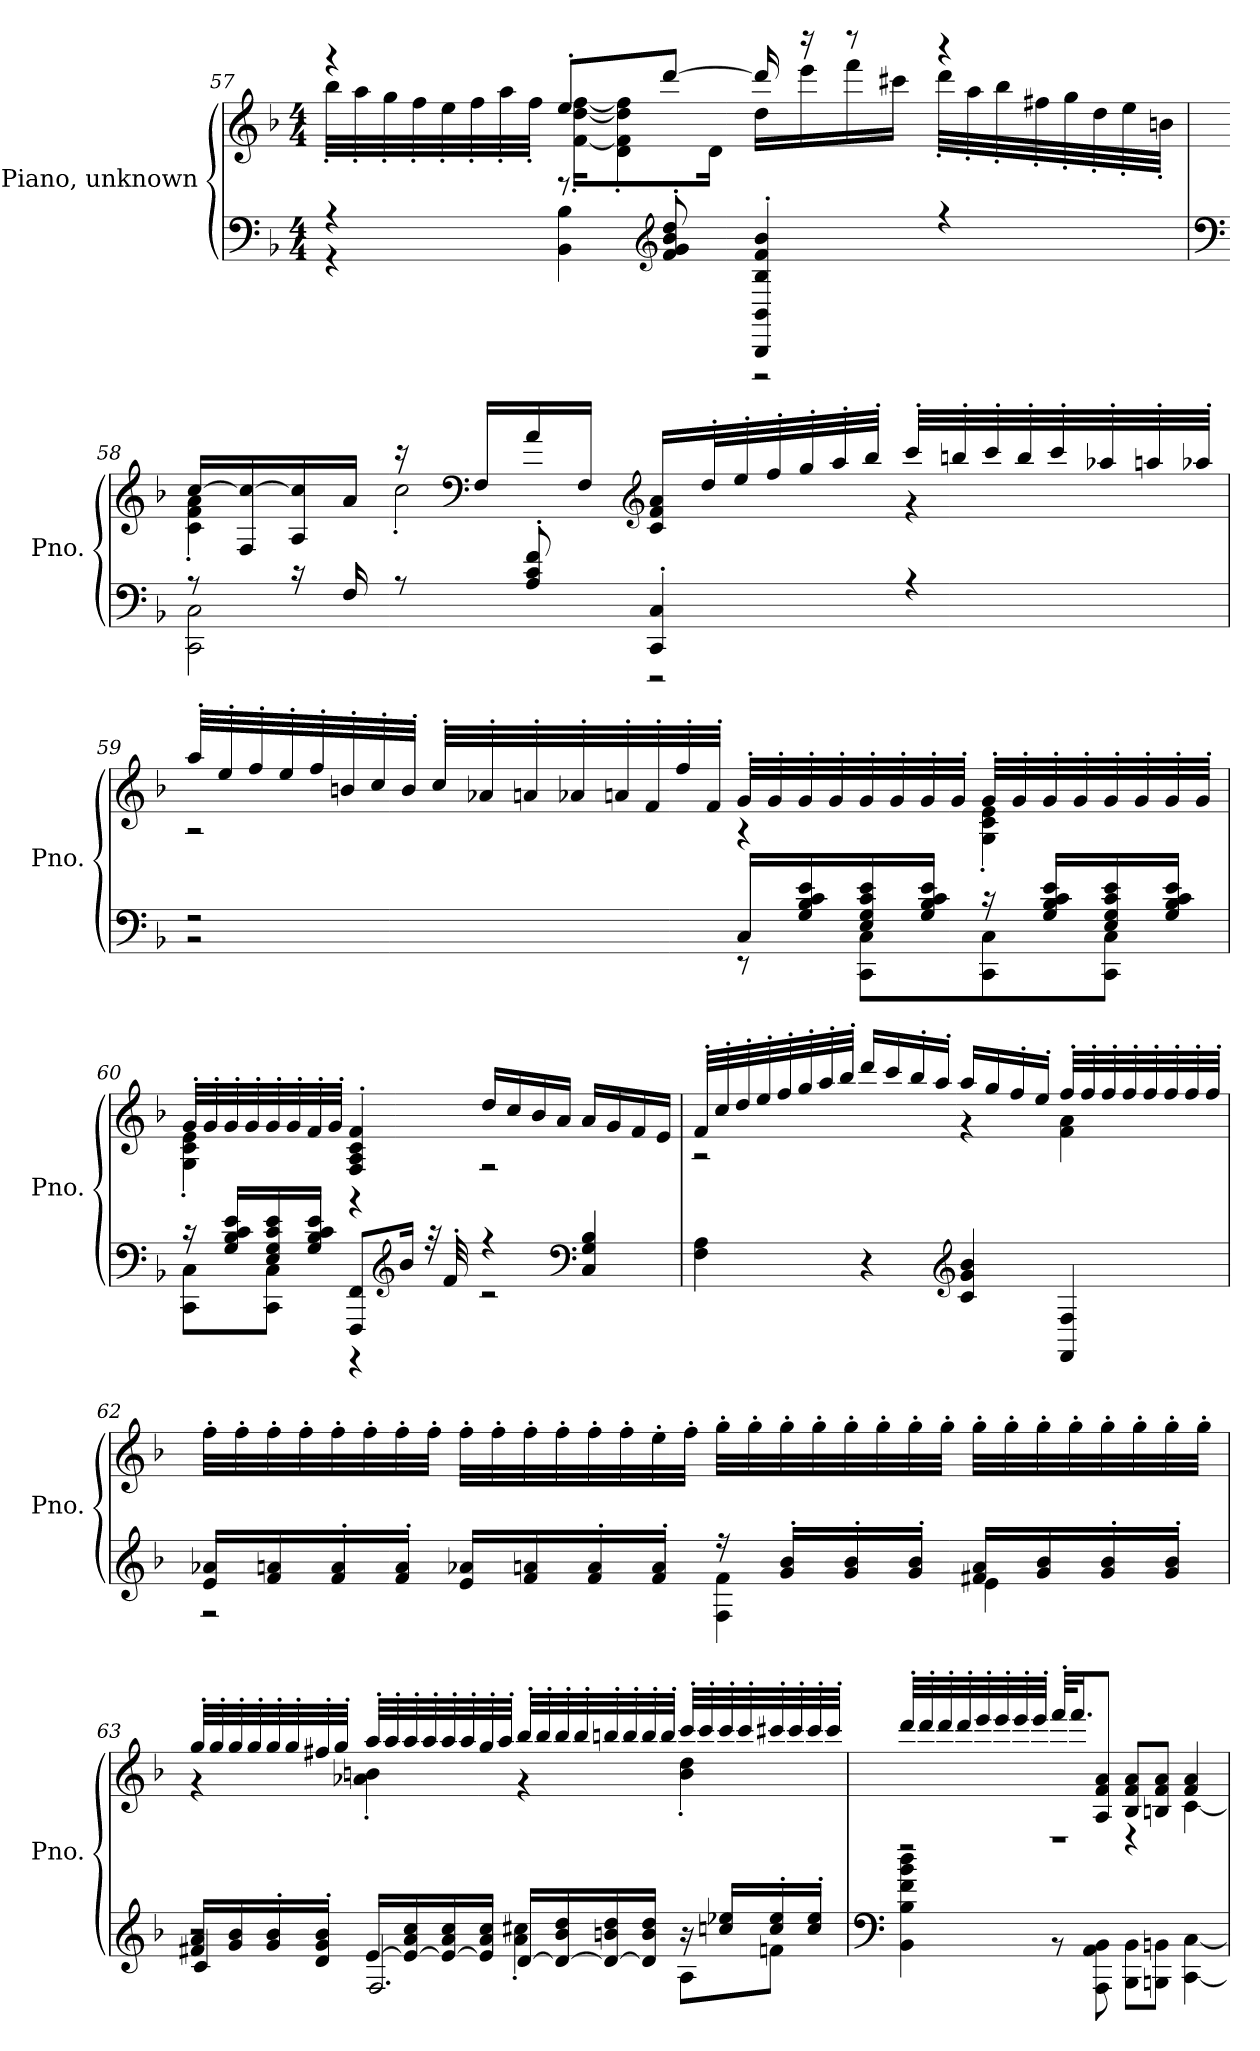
**kern	**kern
*part1	*part1
*staff2	*staff1
*I"Piano, unknown	*
*I'Pno.	*
!!LO:LB:g=z
*clefF4	*clefG2
*k[b-]	*k[b-]
*M4/4	*M4/4
=57	=57
*^	*^
4r	4r	4r	32bb-'\LLL
.	.	.	32aa'\
.	.	.	32gg'\
.	.	.	32ff'\
.	.	.	32ee'\
.	.	.	32ff'\
.	.	.	32aa'\
.	.	.	32ff'\JJJ
8r	4BB-\ 4B-\	8ee'/L	[16f\' [16dd\' [16ff\'KL
.	.	.	8d\' 8f\]' 8dd\]' 8ff\]'
*clefG2	*	*	*
8f/' 8g/' 8b-/' 8dd/'	.	[8ddd/J	.
.	.	.	16d\Jk
4BBB-/' 4BB-/' 4B-/' 4f/' 4b-/'	2r	16ddd/]	16dd\LL
.	.	16r	16eee\
.	.	8r	16fff\
.	.	.	16ccc#X\JJ
4r	.	4r	32ddd'\LLL
.	.	.	32aa'\
.	.	.	32bb-'\
.	.	.	32ff#X'\
.	.	.	32gg'\
.	.	.	32dd'\
.	.	.	32ee'\
.	.	.	32bn'\JJJ
!!LO:PB:g=z	!!
=58	=58	=58	=58
*clefF4	*	*	*
8r	2CC\ 2C\	[16cc/LL	4c\' 4f\' 4a\'
.	.	16F/ 16cc/_	.
16r	.	16A/ 16cc/]	.
16F/	.	16a/JJ	.
8r	.	16r	2cc'\
*	*	*clefF4	*
.	.	16F/LL	.
8A/' 8c/' 8f/'	.	16a/	.
.	.	16F/JJ	.
*	*	*clefG2	*
4CC/' 4C/'	2r	16c/ 16f/ 16a/LL	.
.	.	32dd'/L	.
.	.	32ee'/	.
.	.	32ff'/	.
.	.	32gg'/	.
.	.	32aa'/	.
.	.	32bb-'/JJJ	.
4r	.	32ccc'/LLL	4r
.	.	32bbn'/	.
.	.	32ccc'/	.
.	.	32bb'/	.
.	.	32ccc'/	.
.	.	32aa-X'/	.
.	.	32aan'/	.
.	.	32aa-X'/JJJ	.
!!LO:LB:g=z	!!
=59	=59	=59	=59
2r	2r	32aa'/LLL	2r
.	.	32ee'/	.
.	.	32ff'/	.
.	.	32ee'/	.
.	.	32ff'/	.
.	.	32bn'/	.
.	.	32cc'/	.
.	.	32b'/JJJ	.
.	.	32cc'/LLL	.
.	.	32a-X'/	.
.	.	32an'/	.
.	.	32a-X'/	.
.	.	32an'/	.
.	.	32f'/	.
.	.	32ff'/	.
.	.	32f'/JJJ	.
16C/LL	8r	32g'/LLL	4r
.	.	32g'/	.
16G/ 16B-/ 16c/ 16e/	.	32g'/	.
.	.	32g'/	.
16E/ 16G/ 16c/ 16e/	8CC\ 8C\L	32g'/	.
.	.	32g'/	.
16G/ 16B-/ 16c/ 16e/JJ	.	32g'/	.
.	.	32g'/JJJ	.
16r	8CC\ 8C\	32g'/LLL	4G\' 4c\' 4e\'
.	.	32g'/	.
16G/ 16B-/ 16c/ 16e/LL	.	32g'/	.
.	.	32g'/	.
16E/ 16G/ 16c/ 16e/	8CC\ 8C\J	32g'/	.
.	.	32g'/	.
16G/ 16B-/ 16c/ 16e/JJ	.	32g'/	.
.	.	32g'/JJJ	.
!!LO:LB:g=z	!!
=60	=60	=60	=60
16r	8CC\ 8C\L	32g'/LLL	4G\' 4c\' 4e\'
.	.	32g'/	.
16G/ 16B-/ 16c/ 16e/LL	.	32g'/	.
.	.	32g'/	.
16E/ 16G/ 16c/ 16e/	8CC\ 8C\J	32g'/	.
.	.	32g'/	.
16G/ 16B-/ 16c/ 16e/JJ	.	32f'/	.
.	.	32g'/JJJ	.
8FFF/ 8FF/L	4r	4F/' 4A/' 4c/' 4f/'	4r
*clefG2	*	*	*
16b-/Jk	.	.	.
32r	.	.	.
32f'/	.	.	.
4r	2r	16dd/LL	2r
.	.	16cc/	.
.	.	16b-/	.
.	.	16a/JJ	.
*clefF4	*	*	*
4C/ 4G/ 4B-/	.	16a/LL	.
.	.	16g/	.
.	.	16f/	.
.	.	16e/JJ	.
*v	*v	*	*
!!LO:LB:g=z	!!
=61	=61	=61
4F\ 4A\	32f'/LLL	2r
.	32cc'/	.
.	32dd'/	.
.	32ee'/	.
.	32ff'/	.
.	32gg'/	.
.	32aa'/	.
.	32bb-'/JJJ	.
4r	16ddd/LL	.
.	16ccc/	.
.	16bb-'/	.
.	16aa'/JJ	.
*clefG2	*	*
4c/ 4g/ 4b-/	16aa/LL	4r
.	16gg/	.
.	16ff'/	.
.	16ee'/JJ	.
4FF/ 4F/	32ff'/LLL	4f\ 4a\
.	32ff'/	.
.	32ff'/	.
.	32ff'/	.
.	32ff'/	.
.	32ff'/	.
.	32ff'/	.
.	32ff'/JJJ	.
*	*v	*v
!!LO:LB:g=z
=62	=62
*^	*
16e/ 16a-X/LL	2r	32ff'\LLL
.	.	32ff'\
16f/ 16an/	.	32ff'\
.	.	32ff'\
16f/' 16a/'	.	32ff'\
.	.	32ff'\
16f/' 16a/'JJ	.	32ff'\
.	.	32ff'\JJJ
16e/ 16a-X/LL	.	32ff'\LLL
.	.	32ff'\
16f/ 16an/	.	32ff'\
.	.	32ff'\
16f/' 16a/'	.	32ff'\
.	.	32ff'\
16f/' 16a/'JJ	.	32ee'\
.	.	32ff'\JJJ
16r	4F\ 4f\	32gg'\LLL
.	.	32gg'\
16g/' 16b-/'LL	.	32gg'\
.	.	32gg'\
16g/' 16b-/'	.	32gg'\
.	.	32gg'\
16g/' 16b-/'JJ	.	32gg'\
.	.	32gg'\JJJ
16f#X/ 16a/LL	4e\	32gg'\LLL
.	.	32gg'\
16g/ 16b-/	.	32gg'\
.	.	32gg'\
16g/' 16b-/'	.	32gg'\
.	.	32gg'\
16g/' 16b-/'JJ	.	32gg'\
.	.	32gg'\JJJ
!!LO:LB:g=z
=63	=63	=63
*	*^	*^
16f#X/ 16a/LL	2r	4c/	32gg'/LLL	4r
.	.	.	32gg'/	.
16g/ 16b-/	.	.	32gg'/	.
.	.	.	32gg'/	.
16g/' 16b-/'	.	.	32gg'/	.
.	.	.	32gg'/	.
16d/' 16g/' 16b-/'JJ	.	.	32ff#X'/	.
.	.	.	32gg'/JJJ	.
[16e/LL	.	2.F/	32aa'/LLL	4a-X\' 4bn\'
.	.	.	32aa'/	.
16e/_ 16a/ 16cc/	.	.	32aa'/	.
.	.	.	32aa'/	.
16e/_ 16a/ 16cc/	.	.	32aa'/	.
.	.	.	32aa'/	.
16e/] 16a/ 16cc/JJ	.	.	32gg'/	.
.	.	.	32aa'/JJJ	.
[16d/LL	4a\' 4cc#X\'	.	32bb-'/LLL	4r
.	.	.	32bb-'/	.
16d/_ 16b-/ 16dd/	.	.	32bb-'/	.
.	.	.	32bb-'/	.
16d/_ 16bn/ 16dd/	.	.	32bbn'/	.
.	.	.	32bb'/	.
16d/] 16b/ 16dd/JJ	.	.	32bb'/	.
.	.	.	32bb'/JJJ	.
16r	8A\L	.	32ccc'/LLL	4b\' 4dd\'
.	.	.	32ccc'/	.
16ccn/ 16ee-X/LL	.	.	32ccc'/	.
.	.	.	32ccc'/	.
16cc/' 16ee-/'	8fn\J	.	32ccc#X'/	.
.	.	.	32ccc#'/	.
16cc/' 16ee-/'JJ	.	.	32ccc#'/	.
.	.	.	32ccc#'/JJJ	.
*v	*v	*v	*	*
!!LO:PB:g=z	!!
=64	=64	=64
*clefF4	*	*
*^	*	*
1r	4BB-\ 4B-\ 4f\ 4b-\ 4dd\	32ddd'/LLL	2r
.	.	32ddd'/	.
.	.	32ddd'/	.
.	.	32ddd'/	.
.	.	32eee'/	.
.	.	32eee'/	.
.	.	32eee'/	.
.	.	32eee'/JJJ	.
.	8r	32fff'/KLL	.
.	.	16.fff/J	.
.	8AAA\ 8AA\ 8BB-\	8A/ 8f/ 8a/J	.
.	8BBB-\ 8BB-\L	8B-/ 8f/ 8a/L	4r
.	8BBBn\ 8BBn\J	8Bn/ 8f/ 8a/J	.
.	[4CC\ [4C\	4f/ 4a/	[4c\
*v	*v	*	*
*	*v	*v
=	=
*-	*-
